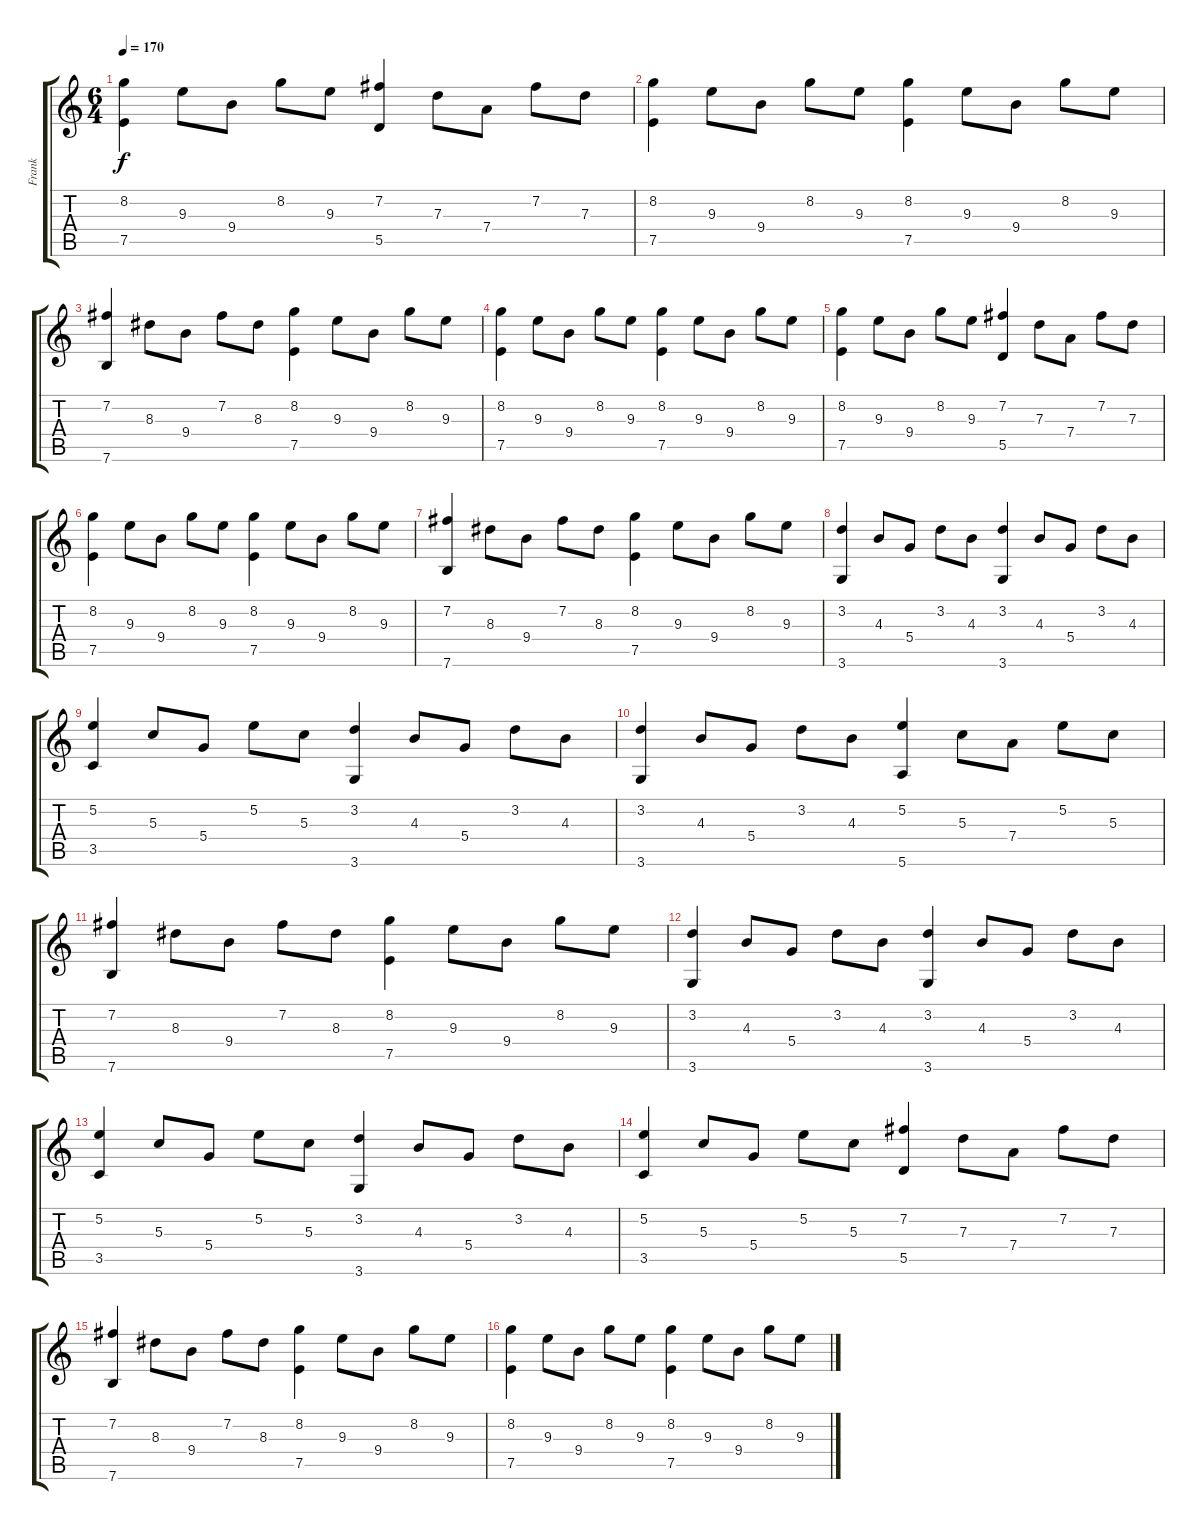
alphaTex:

\track ("Frank" "Frank") {instrument distortionguitar}
\staff {score tabs}
\tuning (E4 B3 G3 D3 A2 E2) {hide}
\ts (6 4)
\tempo 170
\clef g2
\ks c
(8.2 7.5).4{dy f} 9.3.8 9.4.8 8.2.8 9.3.8 (7.2 5.5).4 7.3.8 7.4.8 7.2.8 7.3.8 |
(8.2 7.5).4 9.3.8 9.4.8 8.2.8 9.3.8 (8.2 7.5).4 9.3.8 9.4.8 8.2.8 9.3.8 |
(7.2 7.6).4 8.3.8 9.4.8 7.2.8 8.3.8 (8.2 7.5).4 9.3.8 9.4.8 8.2.8 9.3.8 |
(8.2 7.5).4 9.3.8 9.4.8 8.2.8 9.3.8 (8.2 7.5).4 9.3.8 9.4.8 8.2.8 9.3.8 |
(8.2 7.5).4 9.3.8 9.4.8 8.2.8 9.3.8 (7.2 5.5).4 7.3.8 7.4.8 7.2.8 7.3.8 |
(8.2 7.5).4 9.3.8 9.4.8 8.2.8 9.3.8 (8.2 7.5).4 9.3.8 9.4.8 8.2.8 9.3.8 |
(7.2 7.6).4 8.3.8 9.4.8 7.2.8 8.3.8 (8.2 7.5).4 9.3.8 9.4.8 8.2.8 9.3.8 |
(3.2 3.6).4 4.3.8 5.4.8 3.2.8 4.3.8 (3.2 3.6).4 4.3.8 5.4.8 3.2.8 4.3.8 |
(5.2 3.5).4 5.3.8 5.4.8 5.2.8 5.3.8 (3.2 3.6).4 4.3.8 5.4.8 3.2.8 4.3.8 |
(3.2 3.6).4 4.3.8 5.4.8 3.2.8 4.3.8 (5.2 5.6).4 5.3.8 7.4.8 5.2.8 5.3.8 |
(7.2 7.6).4 8.3.8 9.4.8 7.2.8 8.3.8 (8.2 7.5).4 9.3.8 9.4.8 8.2.8 9.3.8 |
(3.2 3.6).4 4.3.8 5.4.8 3.2.8 4.3.8 (3.2 3.6).4 4.3.8 5.4.8 3.2.8 4.3.8 |
(5.2 3.5).4 5.3.8 5.4.8 5.2.8 5.3.8 (3.2 3.6).4 4.3.8 5.4.8 3.2.8 4.3.8 |
(5.2 3.5).4 5.3.8 5.4.8 5.2.8 5.3.8 (7.2 5.5).4 7.3.8 7.4.8 7.2.8 7.3.8 |
(7.2 7.6).4 8.3.8 9.4.8 7.2.8 8.3.8 (8.2 7.5).4 9.3.8 9.4.8 8.2.8 9.3.8 |
(8.2 7.5).4 9.3.8 9.4.8 8.2.8 9.3.8 (8.2 7.5).4 9.3.8 9.4.8 8.2.8 9.3.8
